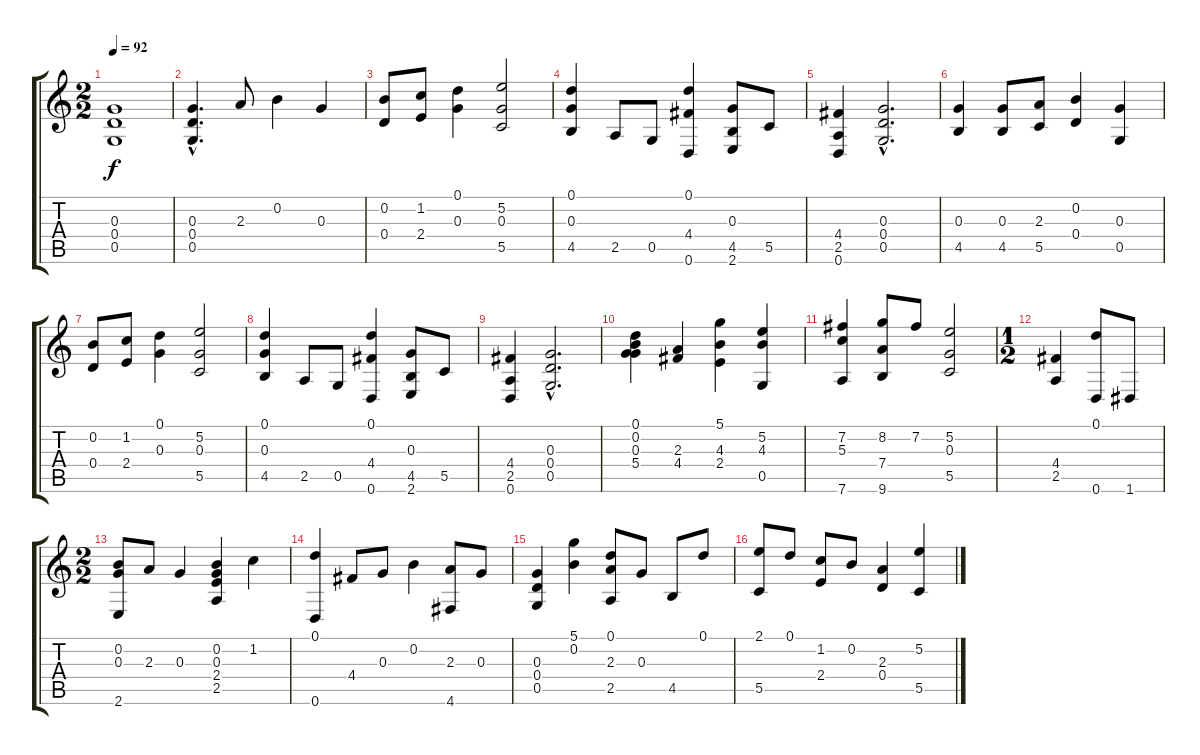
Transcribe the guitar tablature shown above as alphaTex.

\track "" {instrument acousticguitarsteel}
\staff {score tabs}
\tuning (D4 B3 G3 D3 G2 D2) {hide}
\ts (2 2)
\tempo 92
\clef g2
\ks c
(0.3{t} 0.4{t} 0.5{t}).1{dy f} |
(0.3{hac} 0.4{hac} 0.5{hac}).4{d} 2.3.8 0.2.4 0.3.4 |
(0.2 0.4).8 (1.2 2.4).8 (0.1 0.3).4 (5.2 0.3 5.5).2 |
(0.1 0.3 4.5).4 2.5.8 0.5.8 (0.1 4.4 0.6).4 (0.3 4.5 2.6).8 5.5.8 |
(4.4 2.5 0.6).4 (0.3{hac} 0.4{hac} 0.5{hac}).2{d} |
(0.3 4.5).4 (0.3 4.5).8 (2.3 5.5).8 (0.2 0.4).4 (0.3 0.5).4 |
(0.2 0.4).8 (1.2 2.4).8 (0.1 0.3).4 (5.2 0.3 5.5).2 |
(0.1 0.3 4.5).4 2.5.8 0.5.8 (0.1 4.4 0.6).4 (0.3 4.5 2.6).8 5.5.8 |
(4.4 2.5 0.6).4 (0.3{hac} 0.4{hac} 0.5{hac}).2{d} |
(0.1 0.2 0.3 5.4).4 (2.3 4.4).4 (5.1 4.3 2.4).4 (5.2 4.3 0.5).4 |
(7.2 5.3 7.6).4 (8.2 7.4 9.6).8 7.2.8 (5.2 0.3 5.5).2 |
\ts (1 2)
(4.4 2.5).4 (0.1 0.6).8 1.6.8 |
\ts (2 2)
(0.2 0.3 2.6).8 2.3.8 0.3.4 (0.2 0.3 2.4 2.5).4 1.2.4 |
(0.1 0.6).4 4.4.8 0.3.8 0.2.4 (2.3 4.6).8 0.3.8 |
(0.3 0.4 0.5).4 (5.1 0.2).4 (0.1 2.3 2.5).8 0.3.8 4.5.8 0.1.8 |
(2.1 5.5).8 0.1.8 (1.2 2.4).8 0.2.8 (2.3 0.4).4 (5.2 5.5).4
